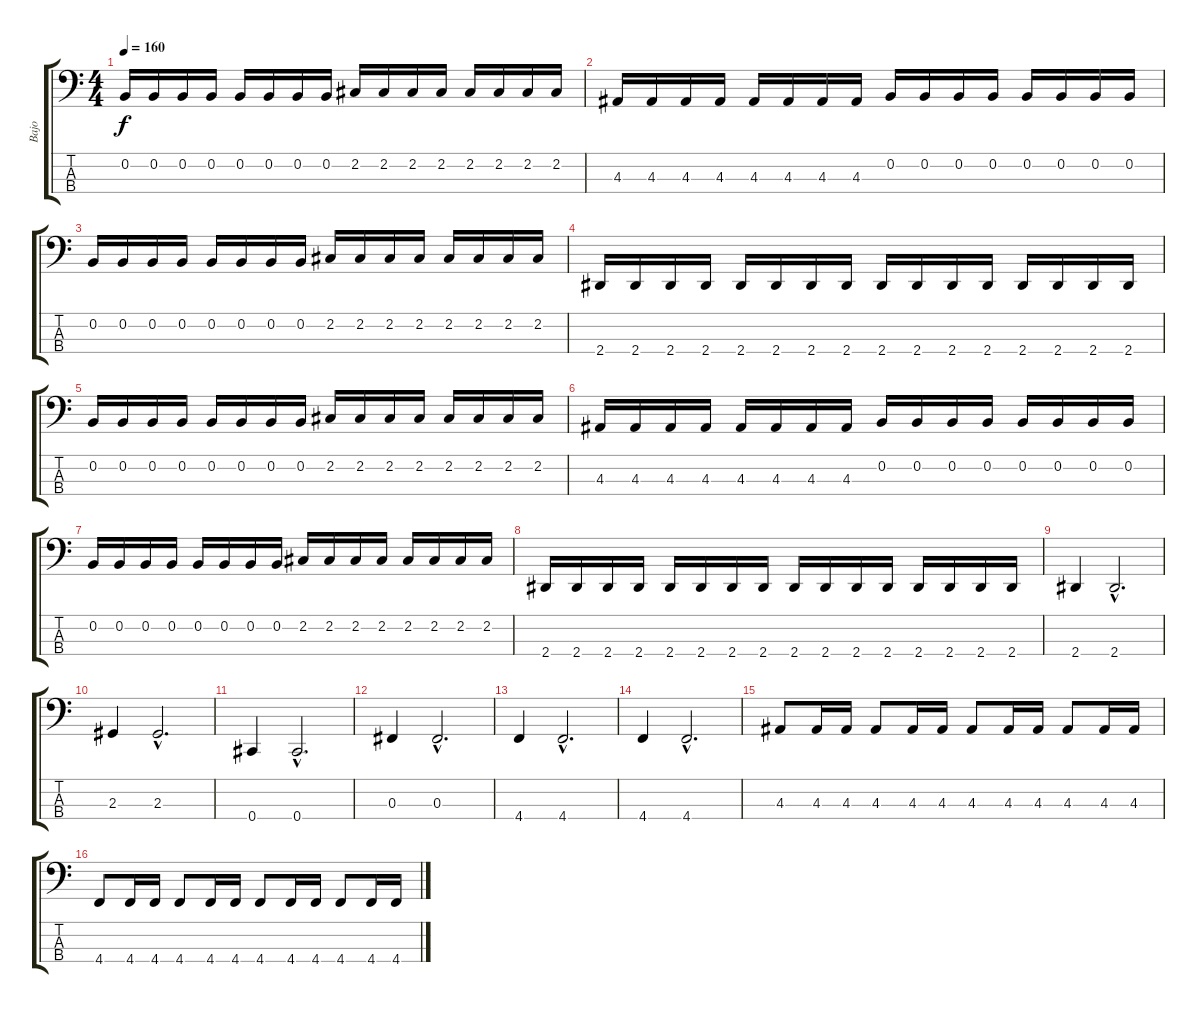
\track ("Bajo" "Bajo") {instrument electricbasspick}
\staff {score tabs}
\tuning (E2 B1 Gb1 Db1) {hide}
\ts (4 4)
\tempo 160
\clef f4
\ks c
0.2.16{dy f} 0.2.16 0.2.16 0.2.16 0.2.16 0.2.16 0.2.16 0.2.16 2.2.16 2.2.16 2.2.16 2.2.16 2.2.16 2.2.16 2.2.16 2.2.16 |
4.3.16 4.3.16 4.3.16 4.3.16 4.3.16 4.3.16 4.3.16 4.3.16 0.2.16 0.2.16 0.2.16 0.2.16 0.2.16 0.2.16 0.2.16 0.2.16 |
0.2.16 0.2.16 0.2.16 0.2.16 0.2.16 0.2.16 0.2.16 0.2.16 2.2.16 2.2.16 2.2.16 2.2.16 2.2.16 2.2.16 2.2.16 2.2.16 |
2.4.16 2.4.16 2.4.16 2.4.16 2.4.16 2.4.16 2.4.16 2.4.16 2.4.16 2.4.16 2.4.16 2.4.16 2.4.16 2.4.16 2.4.16 2.4.16 |
0.2.16 0.2.16 0.2.16 0.2.16 0.2.16 0.2.16 0.2.16 0.2.16 2.2.16 2.2.16 2.2.16 2.2.16 2.2.16 2.2.16 2.2.16 2.2.16 |
4.3.16 4.3.16 4.3.16 4.3.16 4.3.16 4.3.16 4.3.16 4.3.16 0.2.16 0.2.16 0.2.16 0.2.16 0.2.16 0.2.16 0.2.16 0.2.16 |
0.2.16 0.2.16 0.2.16 0.2.16 0.2.16 0.2.16 0.2.16 0.2.16 2.2.16 2.2.16 2.2.16 2.2.16 2.2.16 2.2.16 2.2.16 2.2.16 |
2.4.16 2.4.16 2.4.16 2.4.16 2.4.16 2.4.16 2.4.16 2.4.16 2.4.16 2.4.16 2.4.16 2.4.16 2.4.16 2.4.16 2.4.16 2.4.16 |
2.4.4 2.4{hac}.2{d} |
2.3.4 2.3{hac}.2{d} |
0.4.4 0.4{hac}.2{d} |
0.3.4 0.3{hac}.2{d} |
4.4.4 4.4{hac}.2{d} |
4.4.4 4.4{hac}.2{d} |
4.3.8 4.3.16 4.3.16 4.3.8 4.3.16 4.3.16 4.3.8 4.3.16 4.3.16 4.3.8 4.3.16 4.3.16 |
4.4.8 4.4.16 4.4.16 4.4.8 4.4.16 4.4.16 4.4.8 4.4.16 4.4.16 4.4.8 4.4.16 4.4.16
